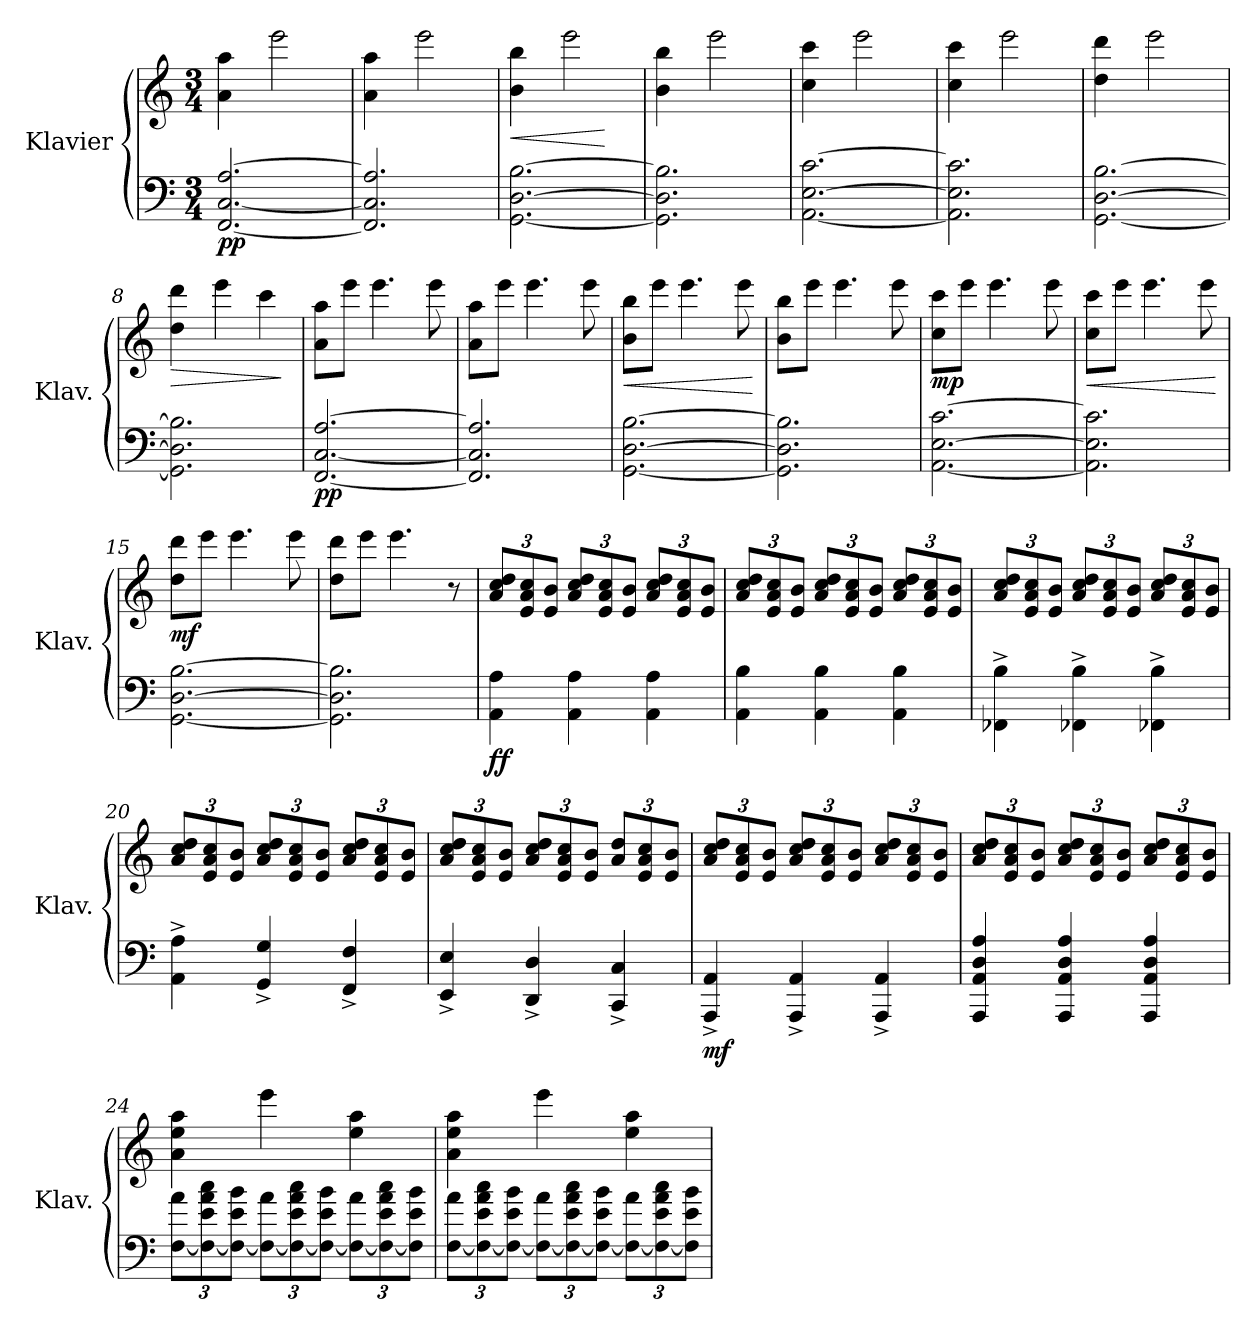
**kern	**kern	**dynam
*part1	*part1	*part1
*staff2	*staff1	*staff1/2
*I"Klavier	*	*
*I'Klav.	*	*
*clefF4	*clefG2	*
*k[]	*k[]	*
*M3/4	*M3/4	*
*MM90	*MM90	*
=1	=1	=1
!	!	!LO:DY:b=2
!	!	!LO:DY:n=1:b
[2.FF/ [2.C/ [2.A/	4a\ 4aa\	p p
.	2eee\	.
=2	=2	=2
2.FF/] 2.C/] 2.A/]	4a\ 4aa\	.
.	2eee\	.
=3	=3	=3
!	!	!LO:HP:b
[2.GG\ [2.D\ [2.B\	4b\ 4bb\	<
.	2eee\	.
.	.	[
=4	=4	=4
2.GG\] 2.D\] 2.B\]	4b\ 4bb\	.
.	2eee\	.
=5	=5	=5
!	!	!LO:DY:b=2
!	!	!LO:DY:n=1:b
[2.AA\ [2.E\ [2.c\	4cc\ 4ccc\	mp mp
.	2eee\	.
=6	=6	=6
2.AA\] 2.E\] 2.c\]	4cc\ 4ccc\	.
.	2eee\	.
=7	=7	=7
[2.GG\ [2.D\ [2.B\	4dd\ 4ddd\	.
.	2eee\	.
=8	=8	=8
!	!	!LO:HP:b
2.GG\] 2.D\] 2.B\]	4dd\ 4ddd\	>
.	4eee\	.
.	4ccc\	.
.	.	]
=9	=9	=9
!	!	!LO:DY:b=2
!	!	!LO:DY:n=1:b
[2.FF/ [2.C/ [2.A/	8a\ 8aa\L	p p
.	8eee\J	.
.	4.eee\	.
.	8eee\	.
!!LO:LB:g=z
=10	=10	=10
2.FF/] 2.C/] 2.A/]	8a\ 8aa\L	.
.	8eee\J	.
.	4.eee\	.
.	8eee\	.
=11	=11	=11
!	!	!LO:HP:b
[2.GG\ [2.D\ [2.B\	8b\ 8bb\L	<
.	8eee\J	.
.	4.eee\	.
.	8eee\	.
.	.	[
=12	=12	=12
2.GG\] 2.D\] 2.B\]	8b\ 8bb\L	.
.	8eee\J	.
.	4.eee\	.
.	8eee\	.
=13	=13	=13
!	!	!LO:DY:b
[2.AA\ [2.E\ [2.c\	8cc\ 8ccc\L	mp
.	8eee\J	.
.	4.eee\	.
.	8eee\	.
=14	=14	=14
!	!	!LO:HP:b
2.AA\] 2.E\] 2.c\]	8cc\ 8ccc\L	<
.	8eee\J	.
.	4.eee\	.
.	8eee\	.
.	.	[
=15	=15	=15
!	!	!LO:DY:b
[2.GG\ [2.D\ [2.B\	8dd\ 8ddd\L	mf
.	8eee\J	.
.	4.eee\	.
.	8eee\	.
!!LO:LB:g=z
=16	=16	=16
2.GG\] 2.D\] 2.B\]	8dd\ 8ddd\L	.
.	8eee\J	.
.	4.eee\	.
.	8r	.
=17	=17	=17
*	*Xbrackettup	*
!	!	!LO:DY:b=2
!	!	!LO:DY:n=1:b
4AA\ 4A\	12a/ 12cc/ 12dd/L	f f
.	12e/ 12a/ 12cc/	.
.	12e/ 12b/J	.
4AA\ 4A\	12a/ 12cc/ 12dd/L	.
.	12e/ 12a/ 12cc/	.
.	12e/ 12b/J	.
4AA\ 4A\	12a/ 12cc/ 12dd/L	.
.	12e/ 12a/ 12cc/	.
.	12e/ 12b/J	.
=18	=18	=18
4AA\ 4B\	12a/ 12cc/ 12dd/L	.
.	12e/ 12a/ 12cc/	.
.	12e/ 12b/J	.
4AA\ 4B\	12a/ 12cc/ 12dd/L	.
.	12e/ 12a/ 12cc/	.
.	12e/ 12b/J	.
4AA\ 4B\	12a/ 12cc/ 12dd/L	.
.	12e/ 12a/ 12cc/	.
.	12e/ 12b/J	.
=19	=19	=19
4FF-X\^ 4B\^	12a/ 12cc/ 12dd/L	.
.	12e/ 12a/ 12cc/	.
.	12e/ 12b/J	.
4FF-X\^ 4B\^	12a/ 12cc/ 12dd/L	.
.	12e/ 12a/ 12cc/	.
.	12e/ 12b/J	.
4FF-X\^ 4B\^	12a/ 12cc/ 12dd/L	.
.	12e/ 12a/ 12cc/	.
.	12e/ 12b/J	.
!!LO:LB:g=z
=20	=20	=20
4AA\^ 4A\^	12a/ 12cc/ 12dd/L	.
.	12e/ 12a/ 12cc/	.
.	12e/ 12b/J	.
4GG/^ 4G/^	12a/ 12cc/ 12dd/L	.
.	12e/ 12a/ 12cc/	.
.	12e/ 12b/J	.
4FF/^ 4F/^	12a/ 12cc/ 12dd/L	.
.	12e/ 12a/ 12cc/	.
.	12e/ 12b/J	.
=21	=21	=21
4EE/^ 4E/^	12a/ 12cc/ 12dd/L	.
.	12e/ 12a/ 12cc/	.
.	12e/ 12b/J	.
4DD/^ 4D/^	12a/ 12cc/ 12dd/L	.
.	12e/ 12a/ 12cc/	.
.	12e/ 12b/J	.
4CC/^ 4C/^	12a/ 12dd/L	.
.	12e/ 12a/ 12cc/	.
.	12e/ 12b/J	.
=22	=22	=22
!	!	!LO:DY:b=2
4AAA/^ 4AA/^	12a/ 12cc/ 12dd/L	mf
.	12e/ 12a/ 12cc/	.
.	12e/ 12b/J	.
4AAA/^ 4AA/^	12a/ 12cc/ 12dd/L	.
.	12e/ 12a/ 12cc/	.
.	12e/ 12b/J	.
4AAA/^ 4AA/^	12a/ 12cc/ 12dd/L	.
.	12e/ 12a/ 12cc/	.
.	12e/ 12b/J	.
=23	=23	=23
4AAA/ 4AA/ 4D/ 4A/	12a/ 12cc/ 12dd/L	.
.	12e/ 12a/ 12cc/	.
.	12e/ 12b/J	.
4AAA/ 4AA/ 4D/ 4A/	12a/ 12cc/ 12dd/L	.
.	12e/ 12a/ 12cc/	.
.	12e/ 12b/J	.
4AAA/ 4AA/ 4D/ 4A/	12a/ 12cc/ 12dd/L	.
.	12e/ 12a/ 12cc/	.
.	12e/ 12b/J	.
!!LO:LB:g=z
=24	=24	=24
*Xbrackettup	*	*
[12F\ 12a\L	4a\ 4ee\ 4aa\	.
12F\_ 12e\ 12a\ 12cc\	.	.
12F\_ 12e\ 12b\J	.	.
12F\_ 12a\L	4eee\	.
12F\_ 12e\ 12a\ 12cc\	.	.
12F\_ 12e\ 12b\J	.	.
12F\_ 12a\L	4ee\ 4aa\	.
12F\_ 12e\ 12a\ 12cc\	.	.
12F\] 12e\ 12b\J	.	.
=25	=25	=25
[12F\ 12a\L	4a\ 4ee\ 4aa\	.
12F\_ 12e\ 12a\ 12cc\	.	.
12F\_ 12e\ 12b\J	.	.
12F\_ 12a\L	4eee\	.
12F\_ 12e\ 12a\ 12cc\	.	.
12F\_ 12e\ 12b\J	.	.
12F\_ 12a\L	4ee\ 4aa\	.
12F\_ 12e\ 12a\ 12cc\	.	.
12F\] 12e\ 12b\J	.	.
=	=	=
*-	*-	*-
